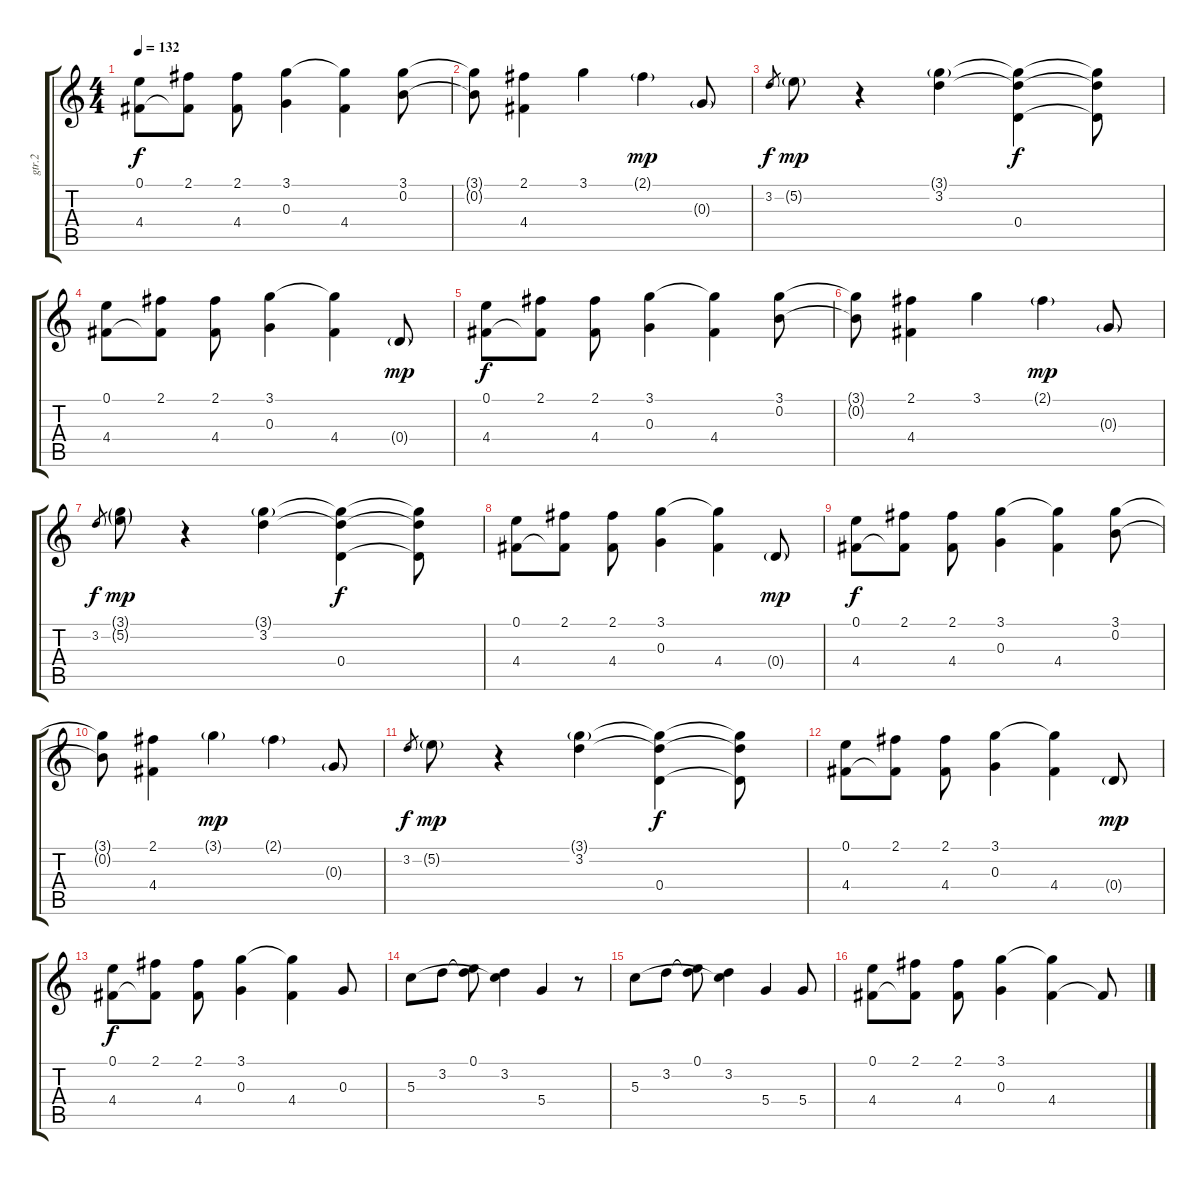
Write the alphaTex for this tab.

\track ("gtr.2" "gtr.2") {instrument acousticguitarsteel}
\staff {score tabs}
\tuning (E4 B3 G3 D3 A2 E2) {hide}
\ts (4 4)
\tempo 132
\clef g2
\ks c
(0.1 4.4).8{dy f} (2.1 4.4{t}).8 (2.1 4.4).8 (3.1 0.3).4 (3.1{t} 4.4).4 (3.1 0.2).8 |
(3.1{t} 0.2{t}).8 (2.1 4.4).4 3.1.4 2.1{g}.4{dy mp} 0.3{g}.8 |
3.2.8{gr dy f} 5.2{g}.8{dy mp} r.4 (3.1{g} 3.2).4 (3.1{t} 3.2{t} 0.4).4{dy f} (3.1{t} 3.2{t} 0.4{t}).8 |
(0.1 4.4).8 (2.1 4.4{t}).8 (2.1 4.4).8 (3.1 0.3).4 (3.1{t} 4.4).4 0.4{g}.8{dy mp} |
(0.1 4.4).8{dy f} (2.1 4.4{t}).8 (2.1 4.4).8 (3.1 0.3).4 (3.1{t} 4.4).4 (3.1 0.2).8 |
(3.1{t} 0.2{t}).8 (2.1 4.4).4 3.1.4 2.1{g}.4{dy mp} 0.3{g}.8 |
3.2.8{gr dy f} (3.1{g} 5.2{g}).8{dy mp} r.4 (3.1{g} 3.2).4 (3.1{t} 3.2{t} 0.4).4{dy f} (3.1{t} 3.2{t} 0.4{t}).8 |
(0.1 4.4).8 (2.1 4.4{t}).8 (2.1 4.4).8 (3.1 0.3).4 (3.1{t} 4.4).4 0.4{g}.8{dy mp} |
(0.1 4.4).8{dy f} (2.1 4.4{t}).8 (2.1 4.4).8 (3.1 0.3).4 (3.1{t} 4.4).4 (3.1 0.2).8 |
(3.1{t} 0.2{t}).8 (2.1 4.4).4 3.1{g}.4{dy mp} 2.1{g}.4 0.3{g}.8 |
3.2.8{gr dy f} 5.2{g}.8{dy mp} r.4 (3.1{g} 3.2).4 (3.1{t} 3.2{t} 0.4).4{dy f} (3.1{t} 3.2{t} 0.4{t}).8 |
(0.1 4.4).8 (2.1 4.4{t}).8 (2.1 4.4).8 (3.1 0.3).4 (3.1{t} 4.4).4 0.4{g}.8{dy mp} |
(0.1 4.4).8{dy f} (2.1 4.4{t}).8 (2.1 4.4).8 (3.1 0.3).4 (3.1{t} 4.4).4 0.3.8 |
5.3.8 3.2.8 (0.1 3.2{t}).8 (3.2 5.3{t}).4 5.4.4 r.8 |
5.3.8 3.2.8 (0.1 3.2{t}).8 (3.2 5.3{t}).4 5.4.4 5.4.8 |
(0.1 4.4).8 (2.1 4.4{t}).8 (2.1 4.4).8 (3.1 0.3).4 (3.1{t} 4.4).4 4.4{t}.8
